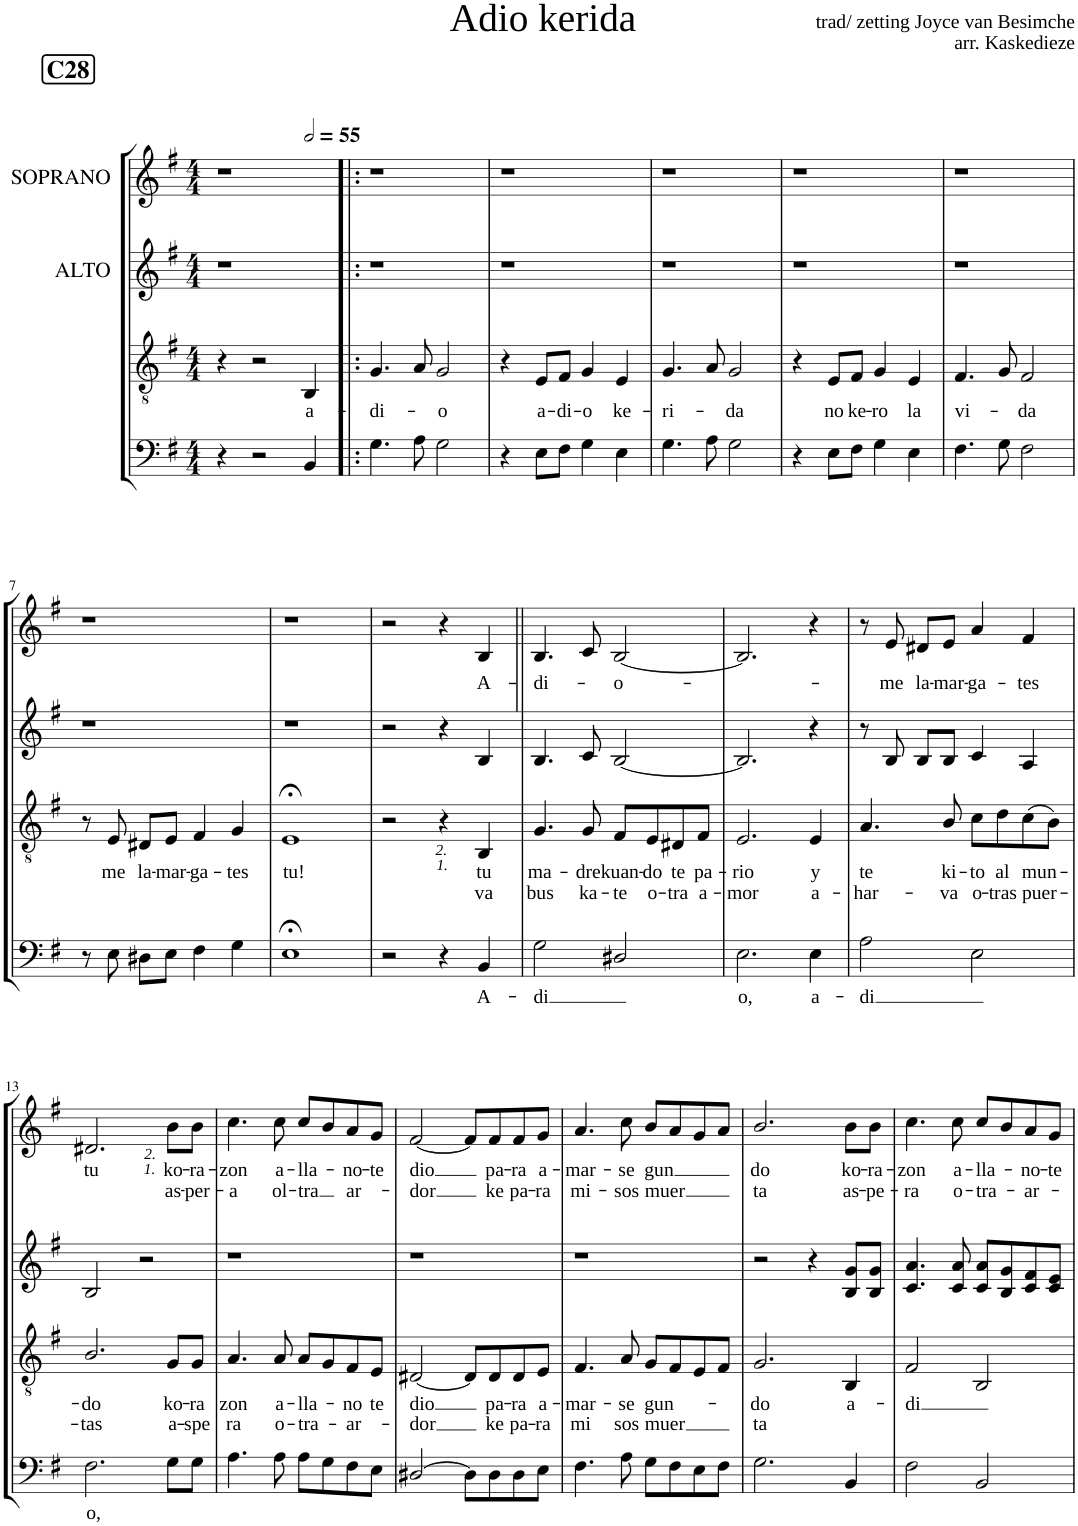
**kern	**text	**kern	**text	**text	**kern	**kern	**text	**text
*part4	*part4	*part3	*part3	*part3	*part2	*part1	*part1	*part1
*staff4	*staff4	*staff3	*staff3	*staff3	*staff2	*staff1	*staff1	*staff1
*I"BASS	*	*I"TENOR	*	*	*I"ALTO	*I"SOPRANO	*	*
*clefF4	*	*clefGv2	*	*	*clefG2	*clefG2	*	*
*	*	*Trd7c12	*	*	*	*	*	*
*k[f#]	*	*k[f#]	*	*	*k[f#]	*k[f#]	*	*
*e:	*	*e:	*	*	*e:	*e:	*	*
*M4/4	*	*M4/4	*	*	*M4/4	*M4/4	*	*
!!LO:REH:place=s1:a:B:cj:fs=14:t=C28:qo=3
=1	=1	=1	=1	=1	=1	=1	=1	=1
*	*	*	*	*	*	*^	*	*
4r	.	4r	.	.	1r	1r	2.ryy	.	.
2r	.	2r	.	.	.	.	.	.	.
*	*	*	*	*	*	*MM110	*	*	*
!	!	!	!LO:LY:b	!	!	!	!	!	!
4BB/	.	4BB/	a-	.	.	.	4ryy	.	.
=2!|:	=2!|:	=2!|:	=2!|:	=2!|:	=2!|:	=2!|:	=2!|:	=2!|:	=2!|:
!	!	!	!LO:LY:b	!	!	!	!	!	!
*	*	*	*	*	*	*v	*v	*	*
4.G\	.	4.G/	-di-	.	1r	1r	.	.
8A\	.	8A/	.	.	.	.	.	.
!	!	!	!LO:LY:b	!	!	!	!	!
2G\	.	2G/	-o	.	.	.	.	.
=3	=3	=3	=3	=3	=3	=3	=3	=3
4r	.	4r	.	.	1r	1r	.	.
!	!	!	!LO:LY:b	!	!	!	!	!
8E\L	.	8E/L	a-	.	.	.	.	.
!	!	!	!LO:LY:b	!	!	!	!	!
8F#\J	.	8F#/J	-di-	.	.	.	.	.
!	!	!	!LO:LY:b	!	!	!	!	!
4G\	.	4G/	-o	.	.	.	.	.
!	!	!	!LO:LY:b	!	!	!	!	!
4E\	.	4E/	ke-	.	.	.	.	.
=4	=4	=4	=4	=4	=4	=4	=4	=4
!	!	!	!LO:LY:b	!	!	!	!	!
4.G\	.	4.G/	-ri-	.	1r	1r	.	.
8A\	.	8A/	.	.	.	.	.	.
!	!	!	!LO:LY:b	!	!	!	!	!
2G\	.	2G/	-da	.	.	.	.	.
=5	=5	=5	=5	=5	=5	=5	=5	=5
4r	.	4r	.	.	1r	1r	.	.
!	!	!	!LO:LY:b	!	!	!	!	!
8E\L	.	8E/L	no	.	.	.	.	.
!	!	!	!LO:LY:b	!	!	!	!	!
8F#\J	.	8F#/J	ke-	.	.	.	.	.
!	!	!	!LO:LY:b	!	!	!	!	!
4G\	.	4G/	-ro	.	.	.	.	.
!	!	!	!LO:LY:b	!	!	!	!	!
4E\	.	4E/	la	.	.	.	.	.
=6	=6	=6	=6	=6	=6	=6	=6	=6
!	!	!	!LO:LY:b	!	!	!	!	!
4.F#\	.	4.F#/	vi-	.	1r	1r	.	.
8G\	.	8G/	.	.	.	.	.	.
!	!	!	!LO:LY:b	!	!	!	!	!
2F#\	.	2F#/	-da	.	.	.	.	.
!!LO:LB:g=z
=7	=7	=7	=7	=7	=7	=7	=7	=7
8r	.	8r	.	.	1r	1r	.	.
!	!	!	!LO:LY:b	!	!	!	!	!
8E\	.	8E/	me	.	.	.	.	.
!	!	!	!LO:LY:b	!	!	!	!	!
8D#X\L	.	8D#X/L	la-	.	.	.	.	.
!	!	!	!LO:LY:b	!	!	!	!	!
8E\J	.	8E/J	-mar-	.	.	.	.	.
!	!	!	!LO:LY:b	!	!	!	!	!
4F#\	.	4F#/	-ga-	.	.	.	.	.
!	!	!	!LO:LY:b	!	!	!	!	!
4G\	.	4G/	-tes	.	.	.	.	.
=8	=8	=8	=8	=8	=8	=8	=8	=8
!	!	!	!LO:LY:b	!	!	!	!	!
1E;<	.	1E;<	tu!	.	1r	1r	.	.
=9	=9	=9	=9	=9	=9	=9	=9	=9
2r	.	2r	.	.	2r	2r	.	.
!LO:TX:a:i:t=1.	!	!	!	!	!	!	!	!
!LO:TX:a:i:t=2.	!	!	!	!	!	!	!	!
4r	.	4r	.	.	4r	4r	.	.
!	!LO:LY:b	!	!LO:LY:b	!LO:LY:b	!	!	!LO:LY:b	!
4BB/	A-	4BB/	tu	va	4B/	4B/	A-	.
=10||	=10||	=10||	=10||	=10||	=10||	=10||	=10||	=10||
!	!LO:LY:b	!	!LO:LY:b	!LO:LY:b	!	!	!LO:LY:b	!
2G\	-di	4.G/	ma-	bus	4.B/	4.B/	-di-	.
!	!	!	!LO:LY:b	!LO:LY:b	!	!	!	!
.	.	8G/	-dre	ka-	8c/	8c/	.	.
!	!	!	!LO:LY:b	!LO:LY:b	!	!	!LO:LY:b	!
2D#X/	.	8F#/L	kuan-	-te	[2B/	[2B/	-o-	.
!	!	!	!LO:LY:b	!LO:LY:b	!	!	!	!
.	.	8E/	-do	o-	.	.	.	.
!	!	!	!LO:LY:b	!LO:LY:b	!	!	!	!
.	.	8D#X/	te	-tra	.	.	.	.
!	!	!	!LO:LY:b	!LO:LY:b	!	!	!	!
.	.	8F#/J	pa-	a-	.	.	.	.
=11	=11	=11	=11	=11	=11	=11	=11	=11
!	!LO:LY:b	!	!LO:LY:b	!LO:LY:b	!	!	!	!
2.E\	o,	2.E/	-rio	-mor	2.B/]	2.B/]	.	.
!	!LO:LY:b	!	!LO:LY:b	!LO:LY:b	!	!	!	!
4E\	a-	4E/	y	a-	4r	4r	.	.
=12	=12	=12	=12	=12	=12	=12	=12	=12
!	!LO:LY:b	!	!LO:LY:b	!LO:LY:b	!	!	!	!
2A\	-di	4.A/	te	-har-	8r	8r	.	.
!	!	!	!	!	!	!	!LO:LY:b	!
.	.	.	.	.	8B/	8e/	-me	.
!	!	!	!	!	!	!	!LO:LY:b	!
.	.	.	.	.	8B/L	8d#X/L	la-	.
!	!	!	!LO:LY:b	!LO:LY:b	!	!	!LO:LY:b	!
.	.	8B/	ki-	-va	8B/J	8e/J	-mar-	.
!	!	!	!LO:LY:b	!LO:LY:b	!	!	!LO:LY:b	!
2E\	.	8c\L	-to	o-	4c/	4a/	-ga-	.
!	!	!	!LO:LY:b	!LO:LY:b	!	!	!	!
.	.	8d\	al	-tras	.	.	.	.
!	!	!	!LO:LY:b	!LO:LY:b	!	!	!LO:LY:b	!
.	.	(8c\	mun-	puer-	4A/	4f#/	-tes	.
.	.	8B\J)	.	.	.	.	.	.
!!LO:LB:g=z
=13	=13	=13	=13	=13	=13	=13	=13	=13
!	!LO:LY:b	!	!LO:LY:b	!LO:LY:b	!	!	!LO:LY:b	!
2.F#\	o,	2.B/	-do	-tas	2B/	2.d#X/	tu	.
!	!	!	!	!	!LO:TX:a:i:t=1.	!	!	!
!	!	!	!	!	!LO:TX:a:i:t=2.	!	!	!
.	.	.	.	.	2r	.	.	.
!	!	!	!LO:LY:b	!LO:LY:b	!	!	!LO:LY:b	!LO:LY:b
8G\L	.	8G/L	ko-	a-	.	8b\L	ko-	as-
!	!	!	!LO:LY:b	!LO:LY:b	!	!	!LO:LY:b	!LO:LY:b
8G\J	.	8G/J	-ra	-spe	.	8b\J	-ra-	-per-
=14	=14	=14	=14	=14	=14	=14	=14	=14
!	!	!	!LO:LY:b	!LO:LY:b	!	!	!LO:LY:b	!LO:LY:b
4.A\	.	4.A/	zon	ra	1r	4.cc\	-zon	-a
!	!	!	!LO:LY:b	!LO:LY:b	!	!	!LO:LY:b	!LO:LY:b
8A\	.	8A/	a-	o-	.	8cc\	a-	ol-
!	!	!	!LO:LY:b	!LO:LY:b	!	!	!LO:LY:b	!LO:LY:b
8A\L	.	8A/L	-lla-	-tra-	.	8cc/L	-lla-	-tra
8G\	.	8G/	.	.	.	8b/	.	.
!	!	!	!LO:LY:b	!LO:LY:b	!	!	!LO:LY:b	!LO:LY:b
8F#\	.	8F#/	-no	-ar-	.	8a/	-no-	ar-
!	!	!	!LO:LY:b	!	!	!	!LO:LY:b	!
8E\J	.	8E/J	te	.	.	8g/J	-te	.
=15	=15	=15	=15	=15	=15	=15	=15	=15
!	!	!	!LO:LY:b	!LO:LY:b	!	!	!LO:LY:b	!LO:LY:b
[2D#X/	.	[2D#X/	dio	-dor	1r	[2f#/	dio	-dor
8D#\L]	.	8D#/L]	.	.	.	8f#/L]	.	.
!	!	!	!LO:LY:b	!LO:LY:b	!	!	!LO:LY:b	!LO:LY:b
8D#\	.	8D#/	pa-	ke	.	8f#/	pa-	ke
!	!	!	!LO:LY:b	!LO:LY:b	!	!	!LO:LY:b	!LO:LY:b
8D#\	.	8D#/	-ra	pa-	.	8f#/	-ra	pa-
!	!	!	!LO:LY:b	!LO:LY:b	!	!	!LO:LY:b	!LO:LY:b
8E\J	.	8E/J	a-	-ra	.	8g/J	a-	-ra
=16	=16	=16	=16	=16	=16	=16	=16	=16
!	!	!	!LO:LY:b	!LO:LY:b	!	!	!LO:LY:b	!LO:LY:b
4.F#\	.	4.F#/	-mar-	mi	1r	4.a/	-mar-	mi-
!	!	!	!LO:LY:b	!LO:LY:b	!	!	!LO:LY:b	!LO:LY:b
8A\	.	8A/	-se	sos	.	8cc\	-se	-sos
!	!	!	!LO:LY:b	!LO:LY:b	!	!	!LO:LY:b	!LO:LY:b
8G\L	.	8G/L	gun-	muer	.	8b/L	gun	muer
8F#\	.	8F#/	.	.	.	8a/	.	.
8E\	.	8E/	.	.	.	8g/	.	.
8F#\J	.	8F#/J	.	.	.	8a/J	.	.
=17	=17	=17	=17	=17	=17	=17	=17	=17
!	!	!	!LO:LY:b	!LO:LY:b	!	!	!LO:LY:b	!LO:LY:b
2.G\	.	2.G/	-do	ta	2r	2.b/	do	ta
.	.	.	.	.	4r	.	.	.
!	!	!	!LO:LY:b	!	!	!	!LO:LY:b	!LO:LY:b
4BB/	.	4BB/	a-	.	8B/ 8g/L	8b\L	ko-	as-
!	!	!	!	!	!	!	!LO:LY:b	!LO:LY:b
.	.	.	.	.	8B/ 8g/J	8b\J	-ra-	-pe-
=18	=18	=18	=18	=18	=18	=18	=18	=18
!	!	!	!LO:LY:b	!	!	!	!LO:LY:b	!LO:LY:b
2F#\	.	2F#/	-di	.	4.c/ 4.a/	4.cc\	-zon	-ra
!	!	!	!	!	!	!	!LO:LY:b	!LO:LY:b
.	.	.	.	.	8c/ 8a/	8cc\	a-	o-
!	!	!	!	!	!	!	!LO:LY:b	!LO:LY:b
2BB/	.	2BB/	.	.	8c/ 8a/L	8cc/L	-lla-	-tra-
.	.	.	.	.	8B/ 8g/	8b/	.	.
!	!	!	!	!	!	!	!LO:LY:b	!LO:LY:b
.	.	.	.	.	8c/ 8f#/	8a/	-no-	-ar-
!	!	!	!	!	!	!	!LO:LY:b	!
.	.	.	.	.	8c/ 8e/J	8g/J	-te	.
=	=	=	=	=	=	=	=	=
*-	*-	*-	*-	*-	*-	*-	*-	*-
